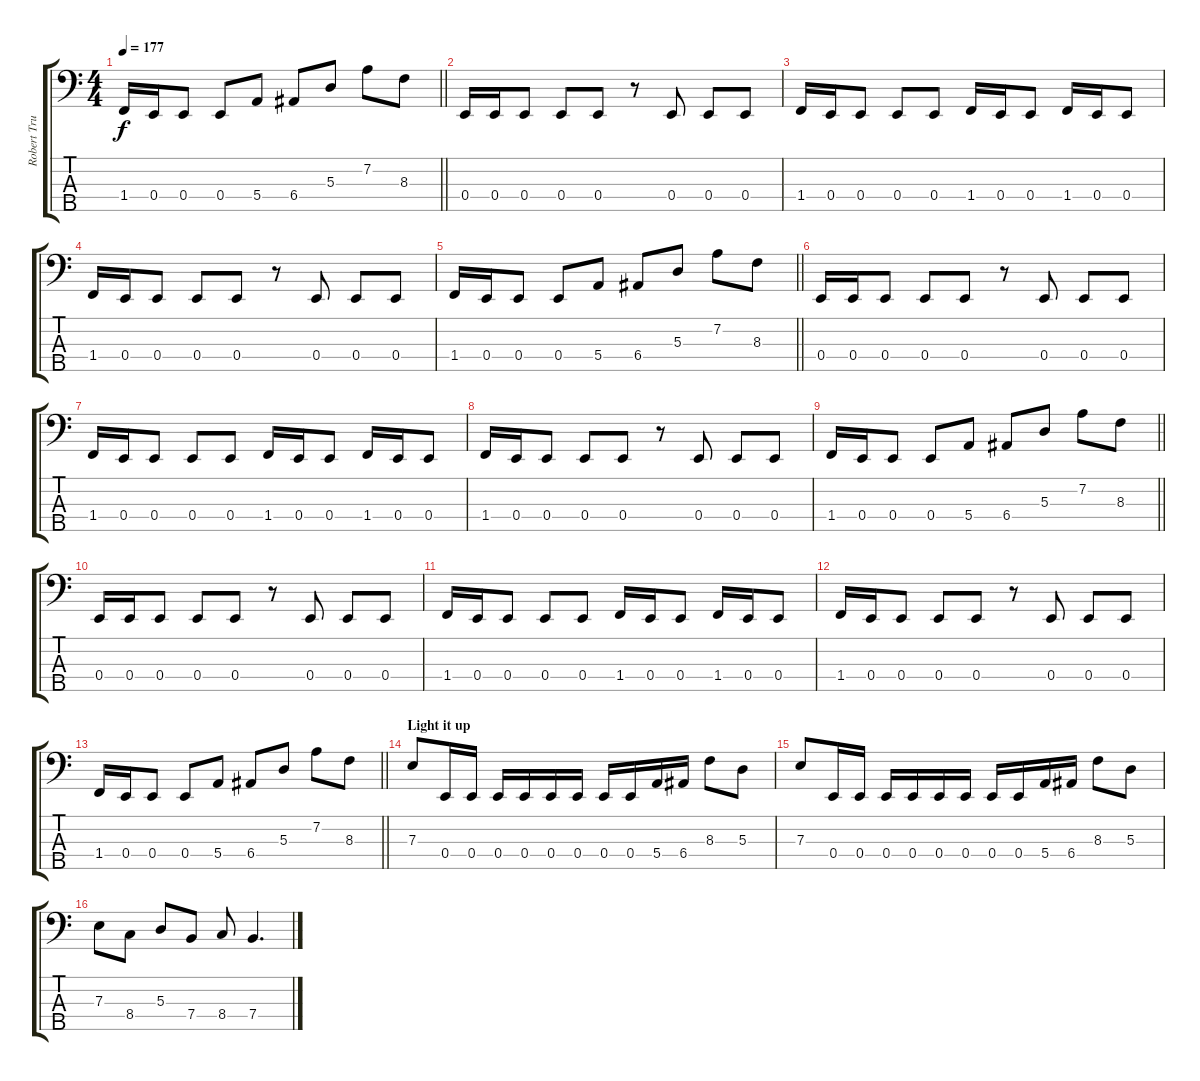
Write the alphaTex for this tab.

\track ("Robert Trujillo" "Robert Tru") {instrument electricbassfinger}
\staff {score tabs}
\tuning (G2 D2 A1 E1 B0) {hide}
\ts (4 4)
\tempo 177
\clef f4
\barLineRight lightlight
\ks c
1.4.16{dy f} 0.4.16 0.4.8 0.4.8 5.4.8 6.4.8 5.3.8 7.2.8 8.3.8 |
0.4.16 0.4.16 0.4.8 0.4.8 0.4.8 r.8 0.4.8 0.4.8 0.4.8 |
1.4.16 0.4.16 0.4.8 0.4.8 0.4.8 1.4.16 0.4.16 0.4.8 1.4.16 0.4.16 0.4.8 |
1.4.16 0.4.16 0.4.8 0.4.8 0.4.8 r.8 0.4.8 0.4.8 0.4.8 |
\barLineRight lightlight
1.4.16 0.4.16 0.4.8 0.4.8 5.4.8 6.4.8 5.3.8 7.2.8 8.3.8 |
0.4.16 0.4.16 0.4.8 0.4.8 0.4.8 r.8 0.4.8 0.4.8 0.4.8 |
1.4.16 0.4.16 0.4.8 0.4.8 0.4.8 1.4.16 0.4.16 0.4.8 1.4.16 0.4.16 0.4.8 |
1.4.16 0.4.16 0.4.8 0.4.8 0.4.8 r.8 0.4.8 0.4.8 0.4.8 |
\barLineRight lightlight
1.4.16 0.4.16 0.4.8 0.4.8 5.4.8 6.4.8 5.3.8 7.2.8 8.3.8 |
0.4.16 0.4.16 0.4.8 0.4.8 0.4.8 r.8 0.4.8 0.4.8 0.4.8 |
1.4.16 0.4.16 0.4.8 0.4.8 0.4.8 1.4.16 0.4.16 0.4.8 1.4.16 0.4.16 0.4.8 |
1.4.16 0.4.16 0.4.8 0.4.8 0.4.8 r.8 0.4.8 0.4.8 0.4.8 |
\barLineRight lightlight
1.4.16 0.4.16 0.4.8 0.4.8 5.4.8 6.4.8 5.3.8 7.2.8 8.3.8 |
\section ("" "Light it up")
7.3.8 0.4.16 0.4.16 0.4.16 0.4.16 0.4.16 0.4.16 0.4.16 0.4.16 5.4.16 6.4.16 8.3.8 5.3.8 |
7.3.8 0.4.16 0.4.16 0.4.16 0.4.16 0.4.16 0.4.16 0.4.16 0.4.16 5.4.16 6.4.16 8.3.8 5.3.8 |
7.3.8 8.4.8 5.3.8 7.4.8 8.4.8 7.4.4{d}
